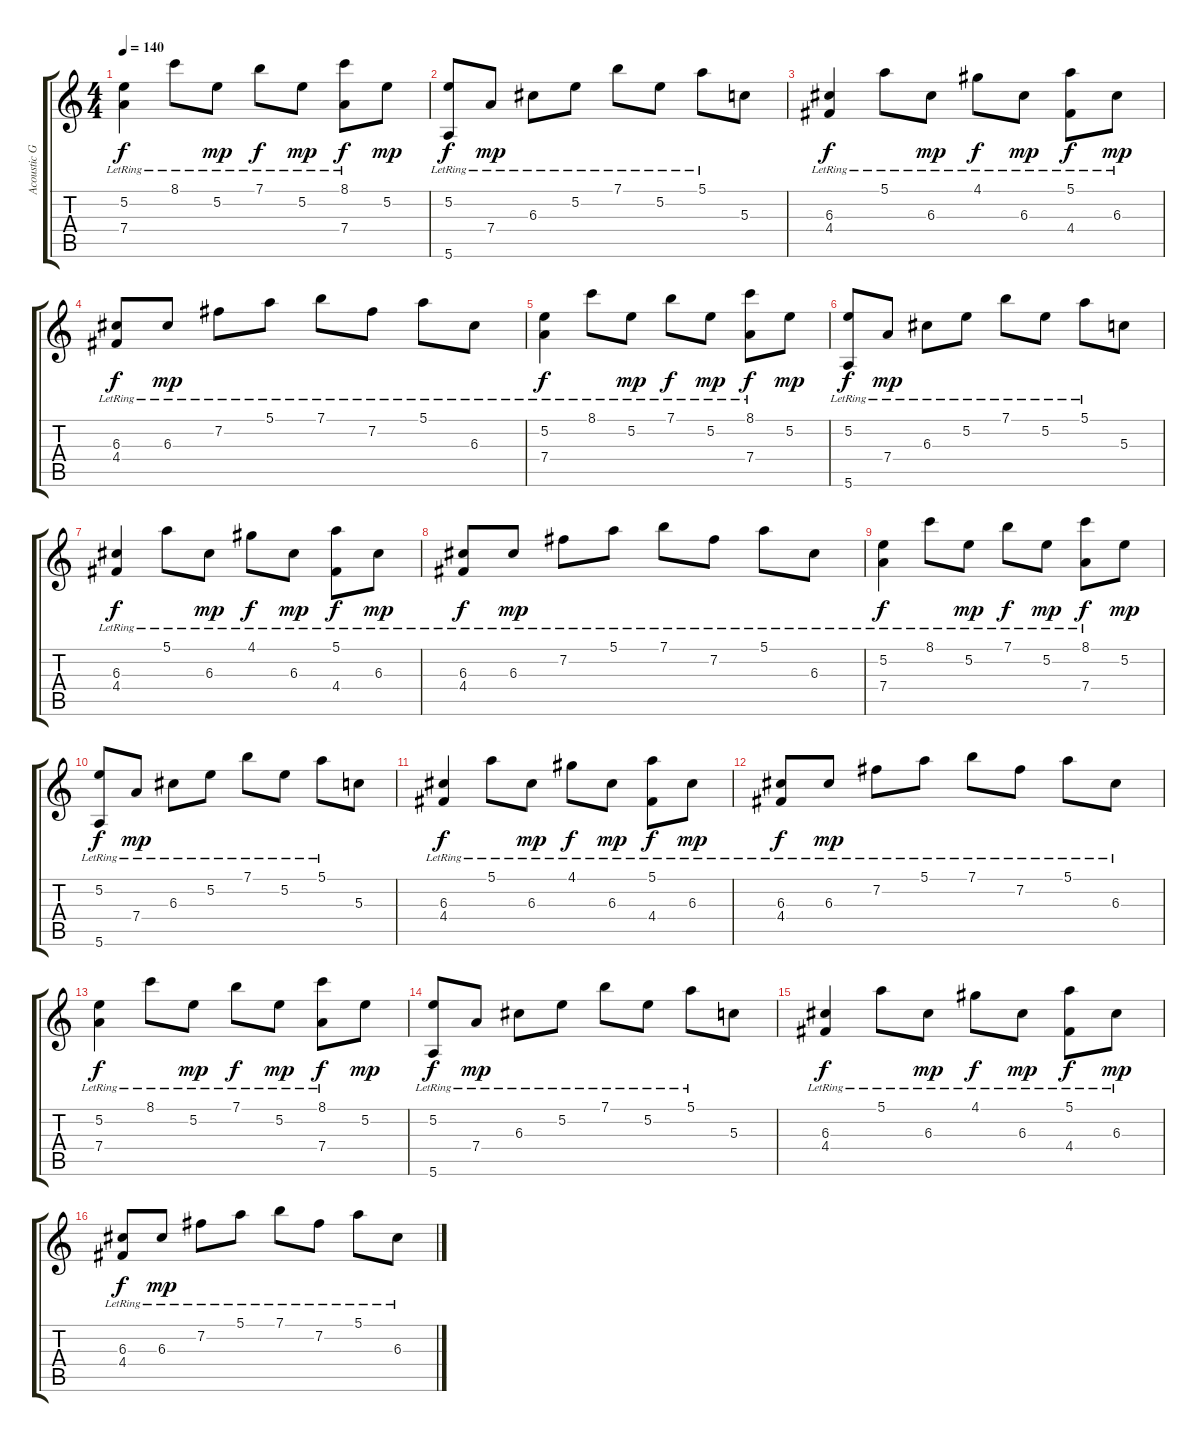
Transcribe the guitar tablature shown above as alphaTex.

\track ("Acoustic Guitar" "Acoustic G") {instrument acousticguitarsteel}
\staff {score tabs}
\tuning (E4 B3 G3 D3 A2 E2) {hide}
\ts (4 4)
\tempo 140
\clef g2
\ks c
(5.2{lr} 7.4{lr}).4{dy f} 8.1{lr}.8 5.2{lr}.8{dy mp} 7.1{lr}.8{dy f} 5.2{lr}.8{dy mp} (8.1{lr} 7.4{lr}).8{dy f} 5.2.8{dy mp} |
(5.2{lr} 5.6{lr}).8{dy f} 7.4{lr}.8{dy mp} 6.3{lr}.8 5.2{lr}.8 7.1{lr}.8 5.2{lr}.8 5.1{lr}.8 5.3.8 |
(6.3{lr} 4.4{lr}).4{dy f} 5.1{lr}.8 6.3{lr}.8{dy mp} 4.1{lr}.8{dy f} 6.3{lr}.8{dy mp} (5.1{lr} 4.4{lr}).8{dy f} 6.3{lr}.8{dy mp} |
(6.3 4.4{lr}).8{dy f} 6.3{lr}.8{dy mp} 7.2{lr}.8 5.1{lr}.8 7.1{lr}.8 7.2{lr}.8 5.1{lr}.8 6.3{lr}.8 |
(5.2{lr} 7.4{lr}).4{dy f} 8.1{lr}.8 5.2{lr}.8{dy mp} 7.1{lr}.8{dy f} 5.2{lr}.8{dy mp} (8.1{lr} 7.4{lr}).8{dy f} 5.2.8{dy mp} |
(5.2{lr} 5.6{lr}).8{dy f} 7.4{lr}.8{dy mp} 6.3{lr}.8 5.2{lr}.8 7.1{lr}.8 5.2{lr}.8 5.1{lr}.8 5.3.8 |
(6.3{lr} 4.4{lr}).4{dy f} 5.1{lr}.8 6.3{lr}.8{dy mp} 4.1{lr}.8{dy f} 6.3{lr}.8{dy mp} (5.1{lr} 4.4{lr}).8{dy f} 6.3{lr}.8{dy mp} |
(6.3 4.4{lr}).8{dy f} 6.3{lr}.8{dy mp} 7.2{lr}.8 5.1{lr}.8 7.1{lr}.8 7.2{lr}.8 5.1{lr}.8 6.3{lr}.8 |
(5.2{lr} 7.4{lr}).4{dy f} 8.1{lr}.8 5.2{lr}.8{dy mp} 7.1{lr}.8{dy f} 5.2{lr}.8{dy mp} (8.1{lr} 7.4{lr}).8{dy f} 5.2.8{dy mp} |
(5.2{lr} 5.6{lr}).8{dy f} 7.4{lr}.8{dy mp} 6.3{lr}.8 5.2{lr}.8 7.1{lr}.8 5.2{lr}.8 5.1{lr}.8 5.3.8 |
(6.3{lr} 4.4{lr}).4{dy f} 5.1{lr}.8 6.3{lr}.8{dy mp} 4.1{lr}.8{dy f} 6.3{lr}.8{dy mp} (5.1{lr} 4.4{lr}).8{dy f} 6.3{lr}.8{dy mp} |
(6.3 4.4{lr}).8{dy f} 6.3{lr}.8{dy mp} 7.2{lr}.8 5.1{lr}.8 7.1{lr}.8 7.2{lr}.8 5.1{lr}.8 6.3{lr}.8 |
(5.2{lr} 7.4{lr}).4{dy f} 8.1{lr}.8 5.2{lr}.8{dy mp} 7.1{lr}.8{dy f} 5.2{lr}.8{dy mp} (8.1{lr} 7.4{lr}).8{dy f} 5.2.8{dy mp} |
(5.2{lr} 5.6{lr}).8{dy f} 7.4{lr}.8{dy mp} 6.3{lr}.8 5.2{lr}.8 7.1{lr}.8 5.2{lr}.8 5.1{lr}.8 5.3.8 |
(6.3{lr} 4.4{lr}).4{dy f} 5.1{lr}.8 6.3{lr}.8{dy mp} 4.1{lr}.8{dy f} 6.3{lr}.8{dy mp} (5.1{lr} 4.4{lr}).8{dy f} 6.3{lr}.8{dy mp} |
(6.3 4.4{lr}).8{dy f} 6.3{lr}.8{dy mp} 7.2{lr}.8 5.1{lr}.8 7.1{lr}.8 7.2{lr}.8 5.1{lr}.8 6.3{lr}.8
